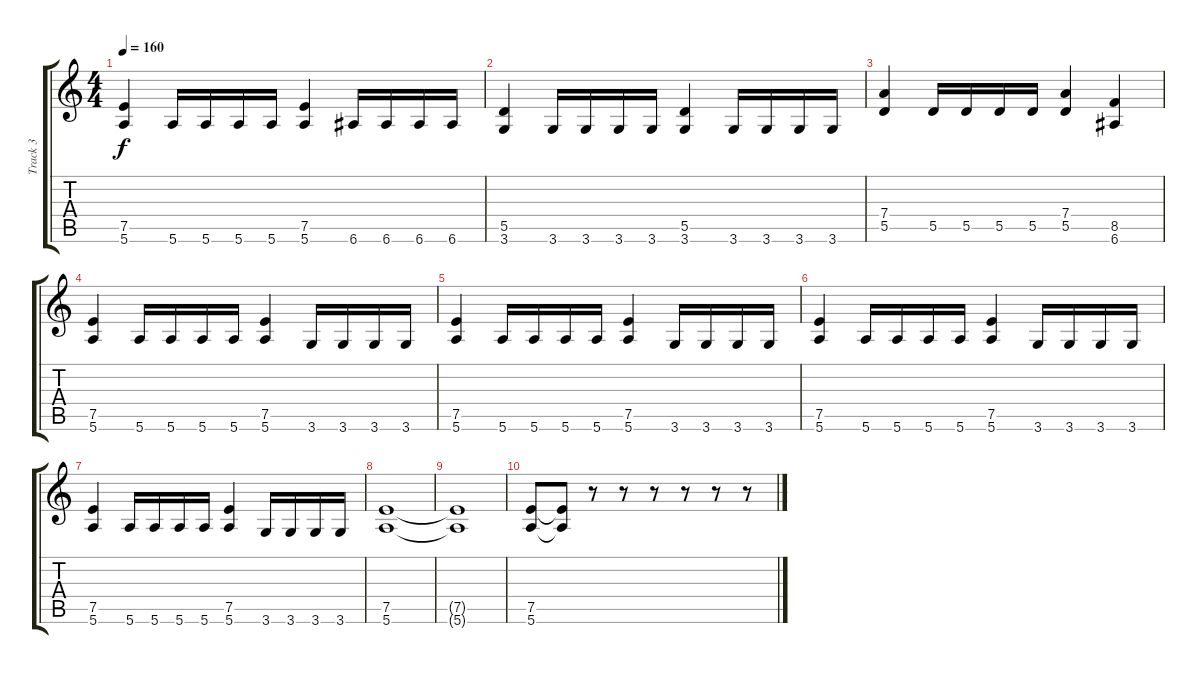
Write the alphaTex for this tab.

\track ("Track 3" "Track 3") {instrument overdrivenguitar}
\staff {score tabs}
\tuning (E4 B3 G3 D3 A2 E2) {hide}
\ts (4 4)
\tempo 160
\clef g2
\ks c
(7.5 5.6).4{dy f} 5.6.16 5.6.16 5.6.16 5.6.16 (7.5 5.6).4 6.6.16 6.6.16 6.6.16 6.6.16 |
(5.5 3.6).4 3.6.16 3.6.16 3.6.16 3.6.16 (5.5 3.6).4 3.6.16 3.6.16 3.6.16 3.6.16 |
(7.4 5.5).4 5.5.16 5.5.16 5.5.16 5.5.16 (7.4 5.5).4 (8.5 6.6).4 |
(7.5 5.6).4 5.6.16 5.6.16 5.6.16 5.6.16 (7.5 5.6).4 3.6.16 3.6.16 3.6.16 3.6.16 |
(7.5 5.6).4 5.6.16 5.6.16 5.6.16 5.6.16 (7.5 5.6).4 3.6.16 3.6.16 3.6.16 3.6.16 |
(7.5 5.6).4 5.6.16 5.6.16 5.6.16 5.6.16 (7.5 5.6).4 3.6.16 3.6.16 3.6.16 3.6.16 |
(7.5 5.6).4 5.6.16 5.6.16 5.6.16 5.6.16 (7.5 5.6).4 3.6.16 3.6.16 3.6.16 3.6.16 |
(7.5 5.6).1 |
(7.5{t} 5.6{t}).1 |
(7.5 5.6).8 (7.5{t} 5.6{t}).8 r.8 r.8 r.8 r.8 r.8 r.8
